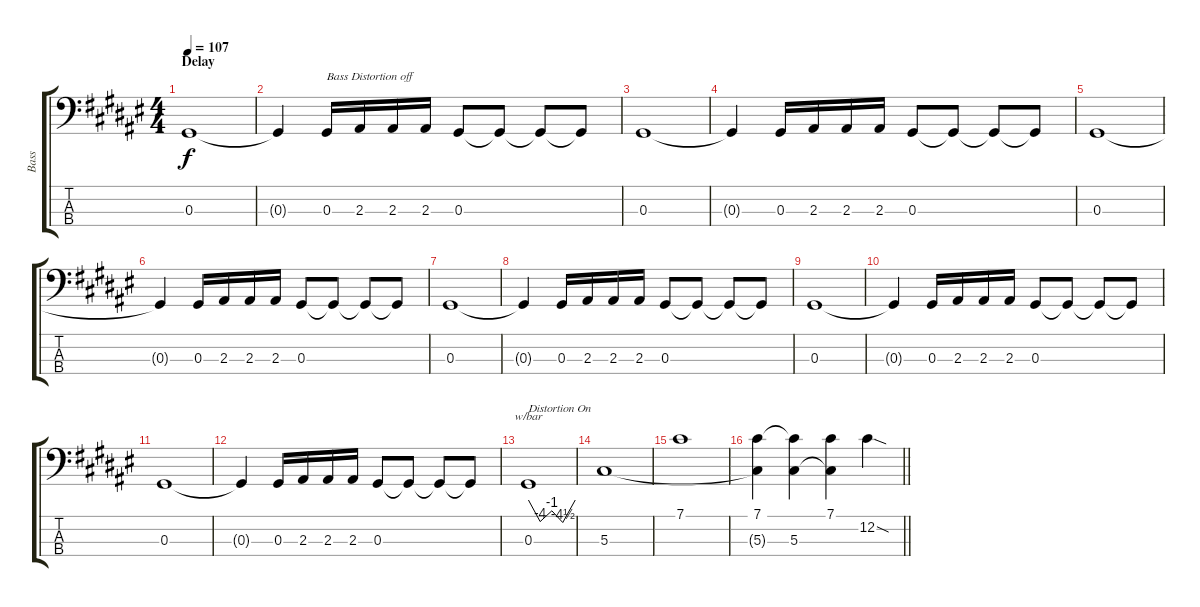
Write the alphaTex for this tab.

\track ("Bass" "Bass") {instrument electricbasspick}
\staff {score tabs}
\tuning (Gb2 Db2 Ab1 Db1) {hide}
\ts (4 4)
\section ("" "Delay")
\tempo 107
\clef f4
\ks f#
0.3.1{dy f} |
0.3{t}.4 0.3.16{txt "Bass Distortion off" instrument electricbasspick} 2.3.16 2.3.16 2.3.16 0.3.8 0.3{t}.8 0.3{t}.8 0.3{t}.8 |
0.3.1 |
0.3{t}.4 0.3.16 2.3.16 2.3.16 2.3.16 0.3.8 0.3{t}.8 0.3{t}.8 0.3{t}.8 |
0.3.1 |
0.3{t}.4 0.3.16 2.3.16 2.3.16 2.3.16 0.3.8 0.3{t}.8 0.3{t}.8 0.3{t}.8 |
0.3.1 |
0.3{t}.4 0.3.16 2.3.16 2.3.16 2.3.16 0.3.8 0.3{t}.8 0.3{t}.8 0.3{t}.8 |
0.3.1 |
0.3{t}.4 0.3.16 2.3.16 2.3.16 2.3.16 0.3.8 0.3{t}.8 0.3{t}.8 0.3{t}.8 |
0.3.1 |
0.3{t}.4 0.3.16 2.3.16 2.3.16 2.3.16 0.3.8 0.3{t}.8 0.3{t}.8 0.3{t}.8 |
0.3.1{tbe (custom default 0 0 15 -16 30 -4 44 -18 60 0) txt "Distortion On" instrument electricbasspick} |
5.3.1 |
7.1.1 |
\barLineRight lightlight
(7.1 5.3{t}).4 (7.1{t} 5.3).4 (7.1 5.3{t}).4 12.2{sod}.4
